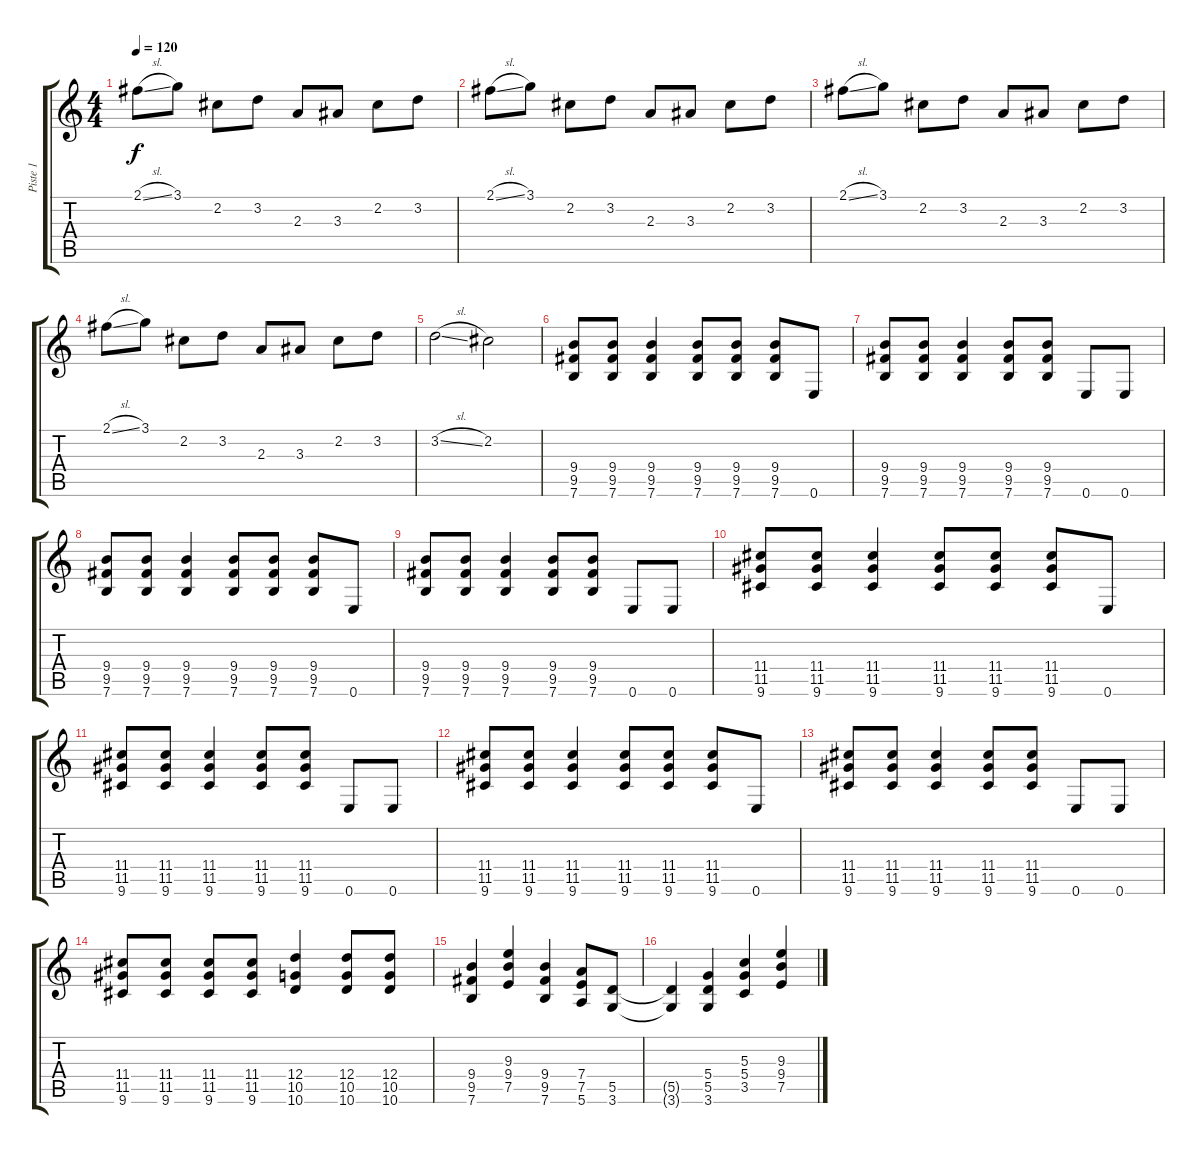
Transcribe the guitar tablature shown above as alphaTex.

\track ("Piste 1" "Piste 1") {instrument distortionguitar}
\staff {score tabs}
\tuning (E4 B3 G3 D3 A2 E2) {hide}
\ts (4 4)
\tempo 120
\clef g2
\ks c
2.1{sl}.8{dy f instrument distortionguitar} 3.1.8 2.2.8 3.2.8 2.3.8 3.3.8 2.2.8 3.2.8 |
2.1{sl}.8 3.1.8 2.2.8 3.2.8 2.3.8 3.3.8 2.2.8 3.2.8 |
2.1{sl}.8 3.1.8 2.2.8 3.2.8 2.3.8 3.3.8 2.2.8 3.2.8 |
2.1{sl}.8 3.1.8 2.2.8 3.2.8 2.3.8 3.3.8 2.2.8 3.2.8 |
3.2{sl}.2 2.2.2 |
(9.4 9.5 7.6).8 (9.4 9.5 7.6).8 (9.4 9.5 7.6).4 (9.4 9.5 7.6).8 (9.4 9.5 7.6).8 (9.4 9.5 7.6).8 0.6.8 |
(9.4 9.5 7.6).8 (9.4 9.5 7.6).8 (9.4 9.5 7.6).4 (9.4 9.5 7.6).8 (9.4 9.5 7.6).8 0.6.8 0.6.8 |
(9.4 9.5 7.6).8 (9.4 9.5 7.6).8 (9.4 9.5 7.6).4 (9.4 9.5 7.6).8 (9.4 9.5 7.6).8 (9.4 9.5 7.6).8 0.6.8 |
(9.4 9.5 7.6).8 (9.4 9.5 7.6).8 (9.4 9.5 7.6).4 (9.4 9.5 7.6).8 (9.4 9.5 7.6).8 0.6.8 0.6.8 |
(11.4 11.5 9.6).8 (11.4 11.5 9.6).8 (11.4 11.5 9.6).4 (11.4 11.5 9.6).8 (11.4 11.5 9.6).8 (11.4 11.5 9.6).8 0.6.8 |
(11.4 11.5 9.6).8 (11.4 11.5 9.6).8 (11.4 11.5 9.6).4 (11.4 11.5 9.6).8 (11.4 11.5 9.6).8 0.6.8 0.6.8 |
(11.4 11.5 9.6).8 (11.4 11.5 9.6).8 (11.4 11.5 9.6).4 (11.4 11.5 9.6).8 (11.4 11.5 9.6).8 (11.4 11.5 9.6).8 0.6.8 |
(11.4 11.5 9.6).8 (11.4 11.5 9.6).8 (11.4 11.5 9.6).4 (11.4 11.5 9.6).8 (11.4 11.5 9.6).8 0.6.8 0.6.8 |
(11.4 11.5 9.6).8 (11.4 11.5 9.6).8 (11.4 11.5 9.6).8 (11.4 11.5 9.6).8 (12.4 10.5 10.6).4 (12.4 10.5 10.6).8 (12.4 10.5 10.6).8 |
(9.4 9.5 7.6).4 (9.3 9.4 7.5).4 (9.4 9.5 7.6).4 (7.4 7.5 5.6).8 (5.5 3.6).8 |
(5.5{t} 3.6{t}).4 (5.4 5.5 3.6).4 (5.3 5.4 3.5).4 (9.3 9.4 7.5).4
